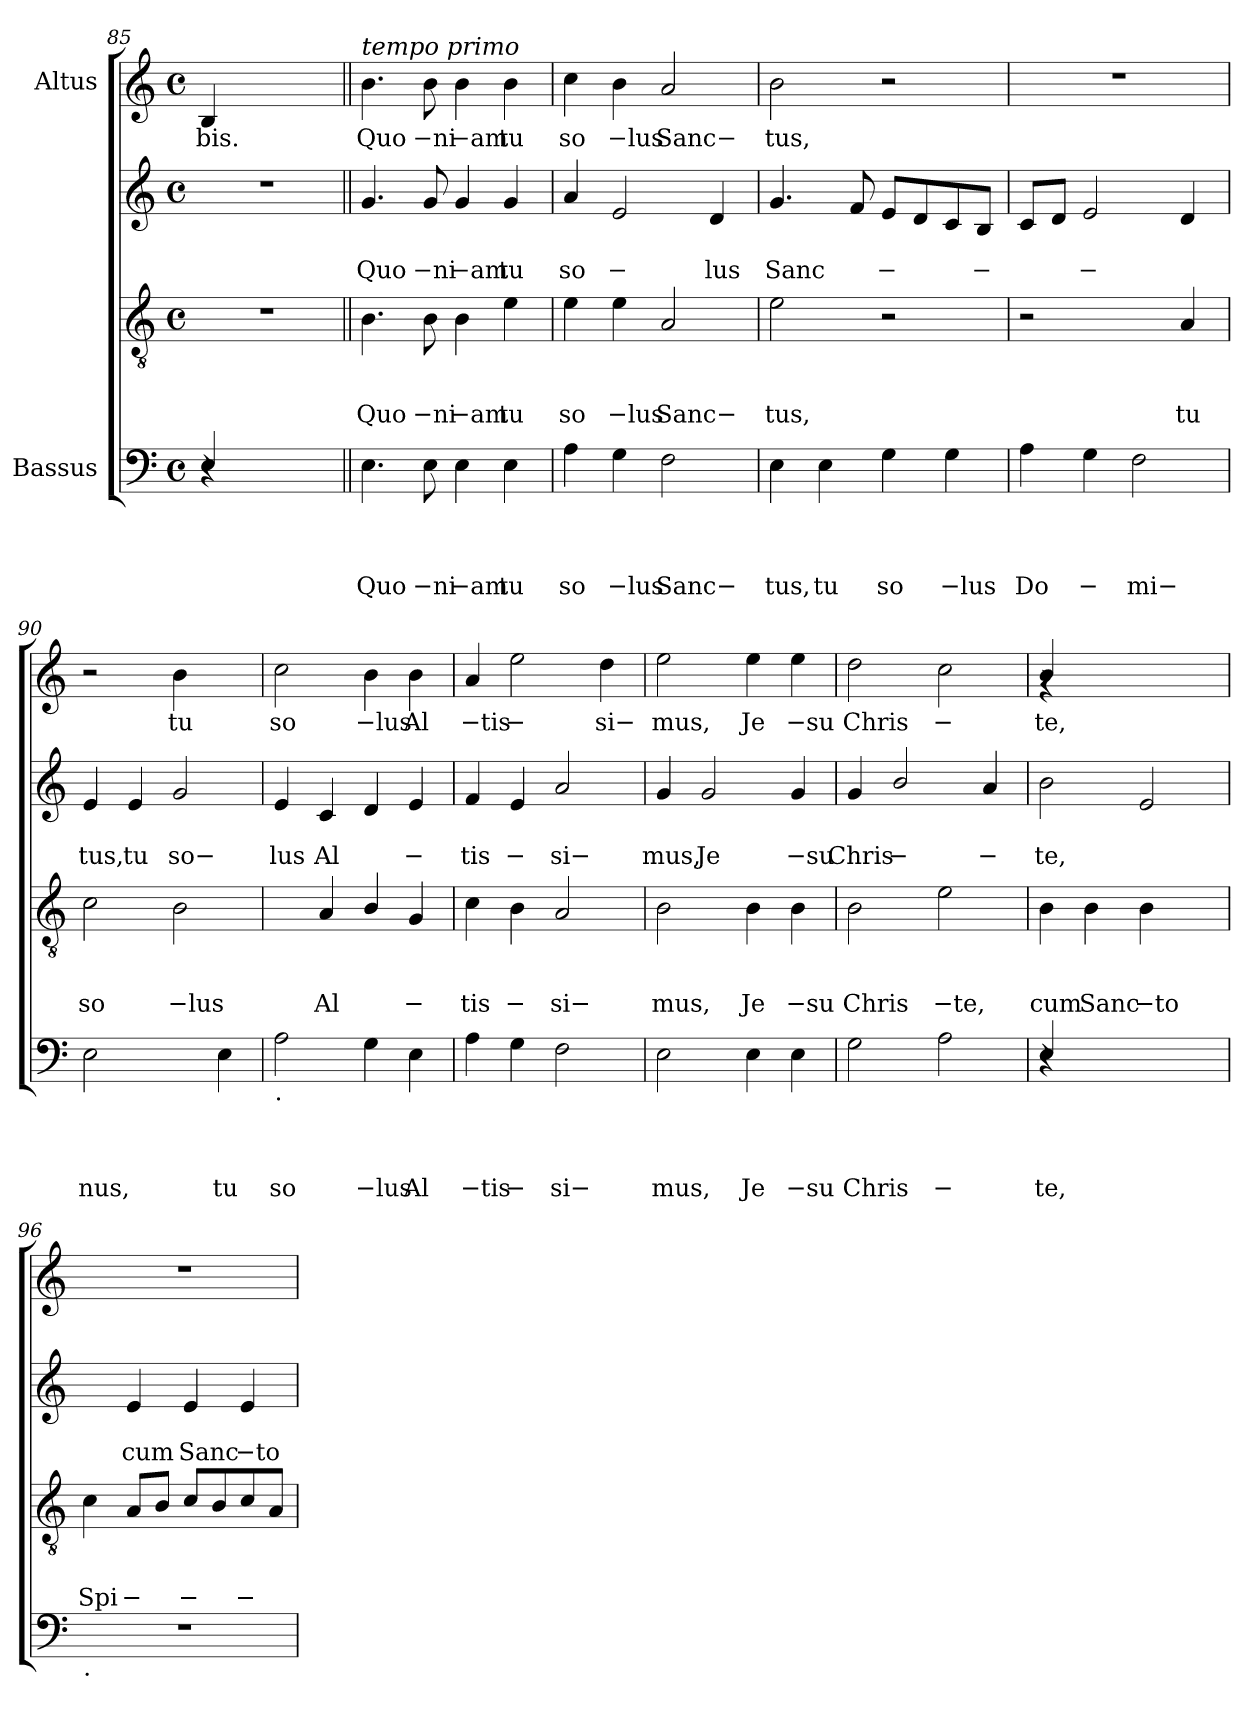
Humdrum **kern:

**kern	**text	**text	**text	**text	**kern	**text	**text	**text	**kern	**text	**text	**kern	**text
*part4	*part4	*part4	*part4	*part4	*part3	*part3	*part3	*part3	*part2	*part2	*part2	*part1	*part1
*staff4	*staff4	*staff4	*staff4	*staff4	*staff3	*staff3	*staff3	*staff3	*staff2	*staff2	*staff2	*staff1	*staff1
*I"Bassus	*	*	*	*	*	*	*	*	*	*	*	*I"Altus	*
*clefF4	*	*	*	*	*clefGv2	*	*	*	*clefG2	*	*	*clefG2	*
*k[]	*	*	*	*	*k[]	*	*	*	*k[]	*	*	*k[]	*
*C:	*	*	*	*	*C:	*	*	*	*C:	*	*	*C:	*
*M4/4	*	*	*	*	*M4/4	*	*	*	*M4/4	*	*	*M4/4	*
*met(c)	*	*	*	*	*met(c)	*	*	*	*met(c)	*	*	*met(c)	*
=85	=85	=85	=85	=85	=85	=85	=85	=85	=85	=85	=85	=85	=85
!LO:N:head=solid	!	!	!	!	!	!	!	!	!	!	!	!LO:N:head=solid	!LO:LY:b
*^	*	*	*	*	*	*	*	*	*	*	*	*	*
4E/	4rC	.	.	.	.	1r	.	.	.	1r	.	.	4B/	bis.
2.ryy	2.ryy	.	.	.	.	.	.	.	.	.	.	.	2.ryy	.
!!LO:LB:g=z
=86||	=86||	=86||	=86||	=86||	=86||	=86||	=86||	=86||	=86||	=86||	=86||	=86||	=86||	=86||
!	!	!	!	!	!	!	!	!	!	!	!	!	!LO:TX:a:i:t=tempo primo	!
!	!	!	!	!	!LO:LY:b	!	!	!	!LO:LY:b	!	!	!LO:LY:b	!	!LO:LY:b
*v	*v	*	*	*	*	*	*	*	*	*	*	*	*	*
4.E\	.	.	.	Quo	4.B\	.	.	Quo	4.g/	.	Quo	4.b\	Quo
!	!	!	!	!LO:LY:b:rj	!	!	!	!LO:LY:b:rj	!	!	!LO:LY:b:rj	!	!LO:LY:b:rj
8E\	.	.	.	−ni	8B\	.	.	−ni	8g/	.	−ni	8b\	−ni
!	!	!	!	!LO:LY:b:rj	!	!	!	!LO:LY:b:rj	!	!	!LO:LY:b:rj	!	!LO:LY:b:rj
4E\	.	.	.	−am	4B\	.	.	−am	4g/	.	−am	4b\	−am
!	!	!	!	!LO:LY:b	!	!	!	!LO:LY:b	!	!	!LO:LY:b	!	!LO:LY:b
4E\	.	.	.	tu	4e\	.	.	tu	4g/	.	tu	4b\	tu
=87	=87	=87	=87	=87	=87	=87	=87	=87	=87	=87	=87	=87	=87
!	!	!	!	!LO:LY:b	!	!	!	!LO:LY:b	!	!	!LO:LY:b	!	!LO:LY:b
4A\	.	.	.	so	4e\	.	.	so	4a/	.	so	4cc\	so
!	!	!	!	!LO:LY:b:rj	!	!	!	!LO:LY:b:rj	!	!	!LO:LY:b	!	!LO:LY:b:rj
4G\	.	.	.	−lus	4e\	.	.	−lus	2e/	.	−	4b\	−lus
!	!	!	!	!LO:LY:b	!	!	!	!LO:LY:b	!	!	!	!	!LO:LY:b
2F\	.	.	.	Sanc−	2A/	.	.	Sanc−	.	.	.	2a/	Sanc−
!	!	!	!	!	!	!	!	!	!	!	!LO:LY:b	!	!
.	.	.	.	.	.	.	.	.	4d/	.	lus	.	.
=88	=88	=88	=88	=88	=88	=88	=88	=88	=88	=88	=88	=88	=88
!	!	!	!	!LO:LY:b	!	!	!	!LO:LY:b	!	!	!LO:LY:b	!	!LO:LY:b
4E\	.	.	.	tus,	2e\	.	.	tus,	4.g/	.	Sanc	2b\	tus,
!	!	!	!	!LO:LY:b	!	!	!	!	!	!	!	!	!
4E\	.	.	.	tu	.	.	.	.	.	.	.	.	.
.	.	.	.	.	.	.	.	.	8f/	.	.	.	.
!	!	!	!	!LO:LY:b	!	!	!	!	!	!	!LO:LY:b	!	!
4G\	.	.	.	so	2r	.	.	.	8e/L	.	−	2r	.
.	.	.	.	.	.	.	.	.	8d/	.	.	.	.
!	!	!	!	!LO:LY:b:rj	!	!	!	!	!	!	!	!	!
4G\	.	.	.	−lus	.	.	.	.	8c/	.	.	.	.
!	!	!	!	!	!	!	!	!	!	!	!LO:LY:b	!	!
.	.	.	.	.	.	.	.	.	8B/J	.	−	.	.
=89	=89	=89	=89	=89	=89	=89	=89	=89	=89	=89	=89	=89	=89
!	!	!	!	!LO:LY:b	!	!	!	!	!	!	!	!	!
4A\	.	.	.	Do	2r	.	.	.	8c/L	.	.	1r	.
.	.	.	.	.	.	.	.	.	8d/J	.	.	.	.
!	!	!	!	!LO:LY:b	!	!	!	!	!	!	!LO:LY:b	!	!
4G\	.	.	.	−	.	.	.	.	2e/	.	−	.	.
!	!	!	!	!LO:LY:b	!	!	!	!	!	!	!	!	!
2F\	.	.	.	mi−	4ryy	.	.	.	.	.	.	.	.
!	!	!	!	!	!	!	!	!LO:LY:b	!	!	!	!	!
.	.	.	.	.	4A/	.	.	tu	4d/	.	.	.	.
=90	=90	=90	=90	=90	=90	=90	=90	=90	=90	=90	=90	=90	=90
!	!	!	!	!LO:LY:b	!	!	!	!LO:LY:b	!	!	!LO:LY:b	!	!
2E\	.	.	.	nus,	2c\	.	.	so	4e/	.	tus,	2r	.
!	!	!	!	!	!	!	!	!	!	!	!LO:LY:b	!	!
.	.	.	.	.	.	.	.	.	4e/	.	tu	.	.
!	!	!	!	!	!	!	!	!LO:LY:b:rj	!	!	!LO:LY:b	!	!LO:LY:b
4ryy	.	.	.	.	2B\	.	.	−lus	2g/	.	so−	4b\	tu
!	!	!	!	!LO:LY:b	!	!	!	!	!	!	!	!	!
4E\	.	.	.	tu	.	.	.	.	.	.	.	4ryy	.
!!LO:PB:g=z
=91	=91	=91	=91	=91	=91	=91	=91	=91	=91	=91	=91	=91	=91
!LO:TX:b:t=.	!	!	!	!	!	!	!	!	!	!	!	!	!
!	!	!	!	!LO:LY:b	!	!	!	!	!	!	!LO:LY:b	!	!LO:LY:b
2A\	.	.	.	so	4ryy	.	.	.	4e/	.	lus	2cc\	so
!	!	!	!	!	!	!	!	!LO:LY:b	!	!	!LO:LY:b	!	!
.	.	.	.	.	4A/	.	.	Al	4c/	.	Al	.	.
!	!	!	!	!LO:LY:b:rj	!	!	!	!	!	!	!	!	!LO:LY:b:rj
4G\	.	.	.	−lus	4B/	.	.	.	4d/	.	.	4b\	−lus
!	!	!	!	!LO:LY:b	!	!	!	!LO:LY:b	!	!	!LO:LY:b	!	!LO:LY:b
4E\	.	.	.	Al	4G/	.	.	−	4e/	.	−	4b\	Al
=92	=92	=92	=92	=92	=92	=92	=92	=92	=92	=92	=92	=92	=92
!	!	!	!	!LO:LY:b:rj	!	!	!	!LO:LY:b	!	!	!LO:LY:b	!	!LO:LY:b:rj
4A\	.	.	.	−tis	4c\	.	.	tis	4f/	.	tis	4a/	−tis
!	!	!	!	!LO:LY:b	!	!	!	!LO:LY:b	!	!	!LO:LY:b	!	!LO:LY:b
4G\	.	.	.	−	4B\	.	.	−	4e/	.	−	2ee\	−
!	!	!	!	!LO:LY:b	!	!	!	!LO:LY:b	!	!	!LO:LY:b	!	!
2F\	.	.	.	si−	2A/	.	.	si−	2a/	.	si−	.	.
!	!	!	!	!	!	!	!	!	!	!	!	!	!LO:LY:b
.	.	.	.	.	.	.	.	.	.	.	.	4dd\	si−
=93	=93	=93	=93	=93	=93	=93	=93	=93	=93	=93	=93	=93	=93
!	!	!	!	!LO:LY:b	!	!	!	!LO:LY:b	!	!	!LO:LY:b	!	!LO:LY:b
2E\	.	.	.	mus,	2B\	.	.	mus,	4g/	.	mus,	2ee\	mus,
!	!	!	!	!	!	!	!	!	!	!	!LO:LY:b	!	!
.	.	.	.	.	.	.	.	.	2g/	.	Je	.	.
!	!	!	!	!LO:LY:b	!	!	!	!LO:LY:b	!	!	!	!	!LO:LY:b
4E\	.	.	.	Je	4B\	.	.	Je	.	.	.	4ee\	Je
!	!	!	!	!LO:LY:b:rj	!	!	!	!LO:LY:b:rj	!	!	!LO:LY:b:rj	!	!LO:LY:b:rj
4E\	.	.	.	−su	4B\	.	.	−su	4g/	.	−su	4ee\	−su
=94	=94	=94	=94	=94	=94	=94	=94	=94	=94	=94	=94	=94	=94
!	!	!	!	!LO:LY:b	!	!	!	!LO:LY:b	!	!	!LO:LY:b	!	!LO:LY:b
2G\	.	.	.	Chris	2B\	.	.	Chris	4g/	.	Chris	2dd\	Chris
!	!	!	!	!	!	!	!	!	!	!	!LO:LY:b	!	!
.	.	.	.	.	.	.	.	.	2b/	.	−	.	.
!	!	!	!	!LO:LY:b	!	!	!	!LO:LY:b:rj	!	!	!	!	!LO:LY:b
2A\	.	.	.	−	2e\	.	.	−te,	.	.	.	2cc\	−
!	!	!	!	!	!	!	!	!	!	!	!LO:LY:b	!	!
.	.	.	.	.	.	.	.	.	4a/	.	−	.	.
=95	=95	=95	=95	=95	=95	=95	=95	=95	=95	=95	=95	=95	=95
!LO:N:head=solid	!	!	!	!LO:LY:b	!	!	!	!LO:LY:b	!	!	!LO:LY:b	!LO:N:head=solid	!LO:LY:b
*^	*	*	*	*	*	*	*	*	*	*	*	*^	*
4E/	4rC	.	.	.	te,	4B\	.	.	cum	2b\	.	te,	4b/	4rg	te,
!	!	!	!	!	!	!	!	!	!LO:LY:b	!	!	!	!	!	!
2.ryy	2.ryy	.	.	.	.	4B\	.	.	Sanc	.	.	.	2.ryy	2.ryy	.
!	!	!	!	!	!	!	!	!	!LO:LY:b:rj	!	!	!	!	!	!
.	.	.	.	.	.	4B\	.	.	−to	2e/	.	.	.	.	.
.	.	.	.	.	.	4ryy	.	.	.	.	.	.	.	.	.
*v	*v	*	*	*	*	*	*	*	*	*	*	*	*v	*v	*
!!LO:LB:g=z
=96	=96	=96	=96	=96	=96	=96	=96	=96	=96	=96	=96	=96	=96
!LO:TX:b:t=.	!	!	!	!	!	!	!	!	!	!	!	!	!
!	!	!	!	!	!	!	!	!LO:LY:b	!	!	!	!	!
1r	.	.	.	.	4c\	.	.	Spi	4ryy	.	.	1r	.
!	!	!	!	!	!	!	!	!LO:LY:b	!	!	!LO:LY:b	!	!
.	.	.	.	.	8A/L	.	.	−	4e/	.	cum	.	.
.	.	.	.	.	8B/J	.	.	.	.	.	.	.	.
!	!	!	!	!	!	!	!	!LO:LY:b	!	!	!LO:LY:b	!	!
.	.	.	.	.	8c/L	.	.	−	4e/	.	Sanc	.	.
.	.	.	.	.	8B/	.	.	.	.	.	.	.	.
!	!	!	!	!	!	!	!	!LO:LY:b	!	!	!LO:LY:b:rj	!	!
.	.	.	.	.	8c/	.	.	−	4e/	.	−to	.	.
.	.	.	.	.	8A/J	.	.	.	.	.	.	.	.
=	=	=	=	=	=	=	=	=	=	=	=	=	=
*-	*-	*-	*-	*-	*-	*-	*-	*-	*-	*-	*-	*-	*-
